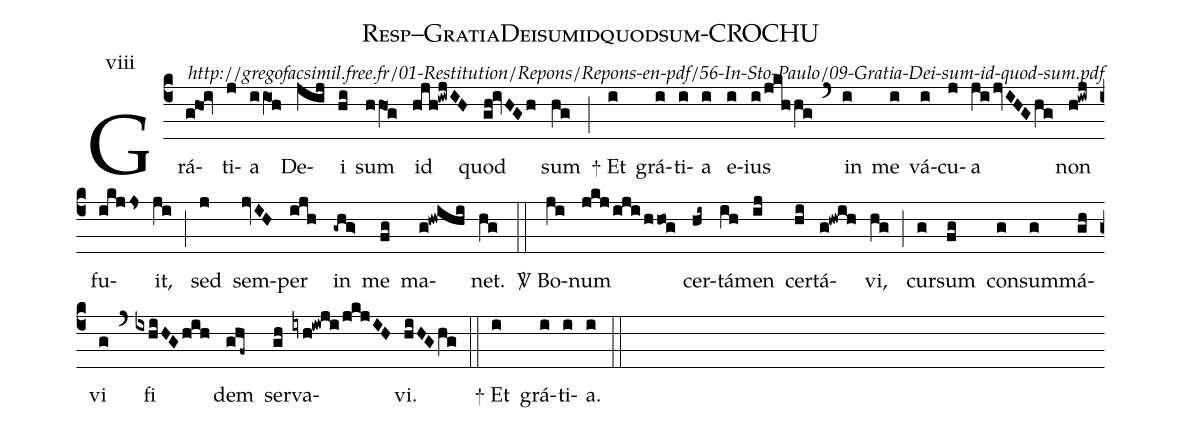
name: Resp--GratiaDeisumidquodsum-CROCHU;
commentary: http://gregofacsimil.free.fr/01-Restitution/Repons/Repons-en-pdf/56-In-Sto-Paulo/09-Gratia-Dei-sum-id-quod-sum.pdf;
annotation: viii;
%%
(c4) Grá(g!hoi)ti(j)a(iiO1h) De(jij)i(hi) sum(hhO1g)
id(hjh!iwjIH) quod(gh!ivHGh) sum(hg) (;)
<sp>+</sp> Et(i) grá(i)ti(i)a(i) e(i)ius(i/jkhhg) (`) in(i) me(i) vá(i)cu(j)a(ji/jvIHGhg) non(h!iwj) fu(ikjJs)it,(ji) (;)
sed(j) sem(jvIH)per(ijh) in(-ghg>) me(fg) ma(g!hwihi)net.(hg) (::)
<sp>V/</sp> Bo(ji)num(jkj/iji/hhog) cer(hi~)tá(ih)men(ij) cer(hi)tá(g!hwih)vi,(hg) (;)
cur(g)sum(fg) con(g)sum(g)má(gh)vi(g) (`) fi(ixhiHGhih) dem(ghf~) ser(gh)va(iyh!iwji/jkjIH)vi.(hiHGhg) (::)
<sp>+</sp>  Et(i) grá(i)ti(i)a.(i) (::)
